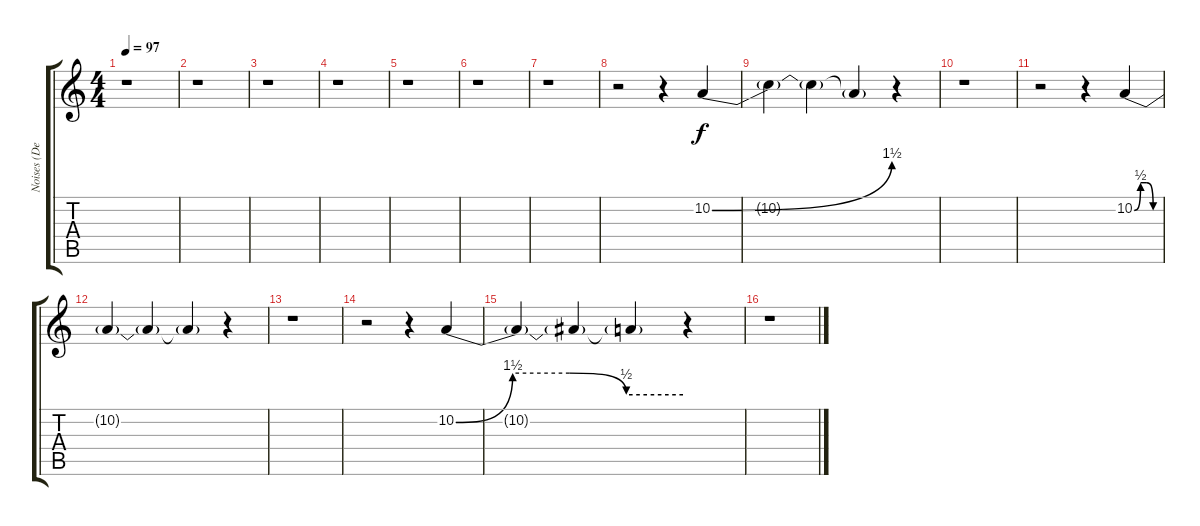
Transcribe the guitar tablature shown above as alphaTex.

\track ("Noises (Delay)" "Noises (De") {instrument pad5bowed}
\staff {score tabs}
\tuning (E4 B3 G3 D3 A2 E2) {hide}
\ts (4 4)
\tempo 97
\clef g2
\ks c
r.1{dy f} |
r.1 |
r.1 |
r.1 |
r.1 |
r.1 |
r.1 |
r.2 r.4 10.2{be (bend 0 0 60 6)}.4 |
10.2{t}.4 10.2{t}.4 10.2{t}.4 r.4 |
r.1 |
r.2 r.4 10.2{be (custom 0 0 15 2 30 2 45 0 60 0)}.4 |
10.2{t}.4 10.2{t}.4 10.2{t}.4 r.4 |
r.1 |
r.2 r.4 10.2{be (custom 0 0 15 6 30 6 45 2 60 2)}.4 |
10.2{t}.4 10.2{t}.4 10.2{t}.4 r.4 |
r.1
